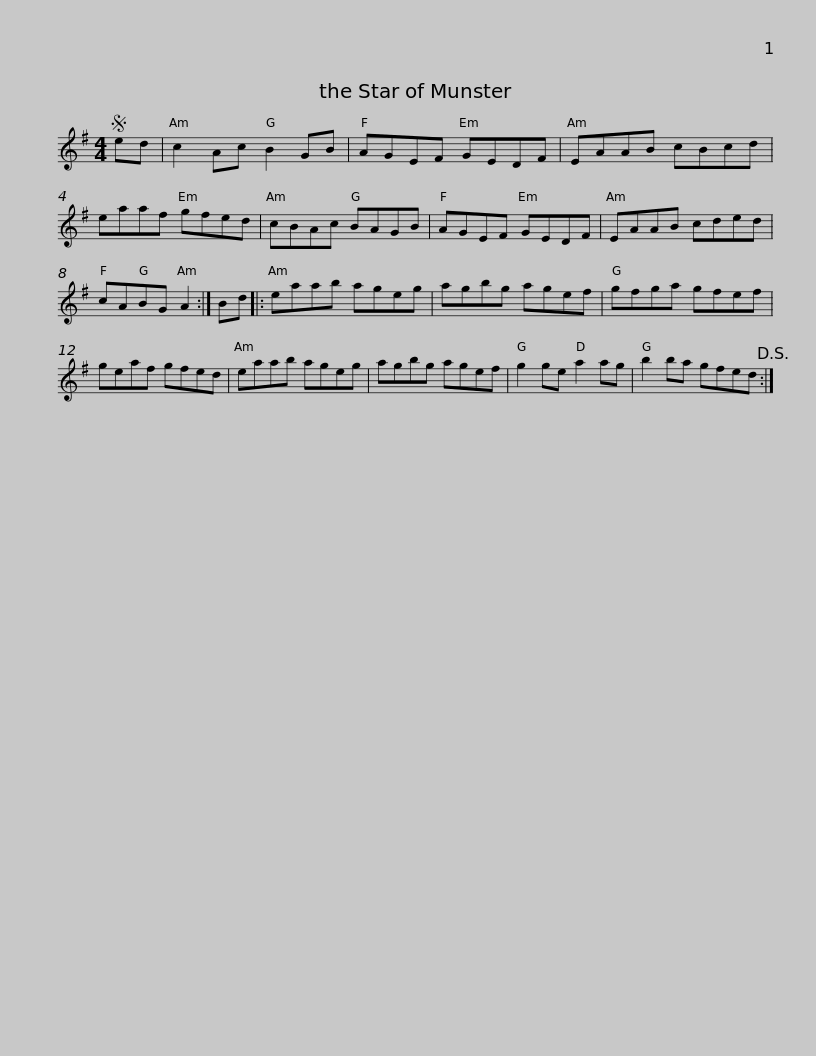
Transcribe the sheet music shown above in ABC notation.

X:1
L:1/8
M:4/4
I:linebreak $
K:G
V:1 treble
V:1
S ed | c2 Ac B2 GB | AGEF GEDF | EAAB cBcd | eaaf gfed | %5
 cBAc BAGB |$ AGEF GEDF | EAAB cded | cABG A2 :| Bd |: %10
 eaab ageg | agbg agef |$ gfga gfef | geaf gfed | eaab ageg | %15
 agbg agef | g2 ge a2 ag |$ b2 ba gfed!D.S.! :| %18
